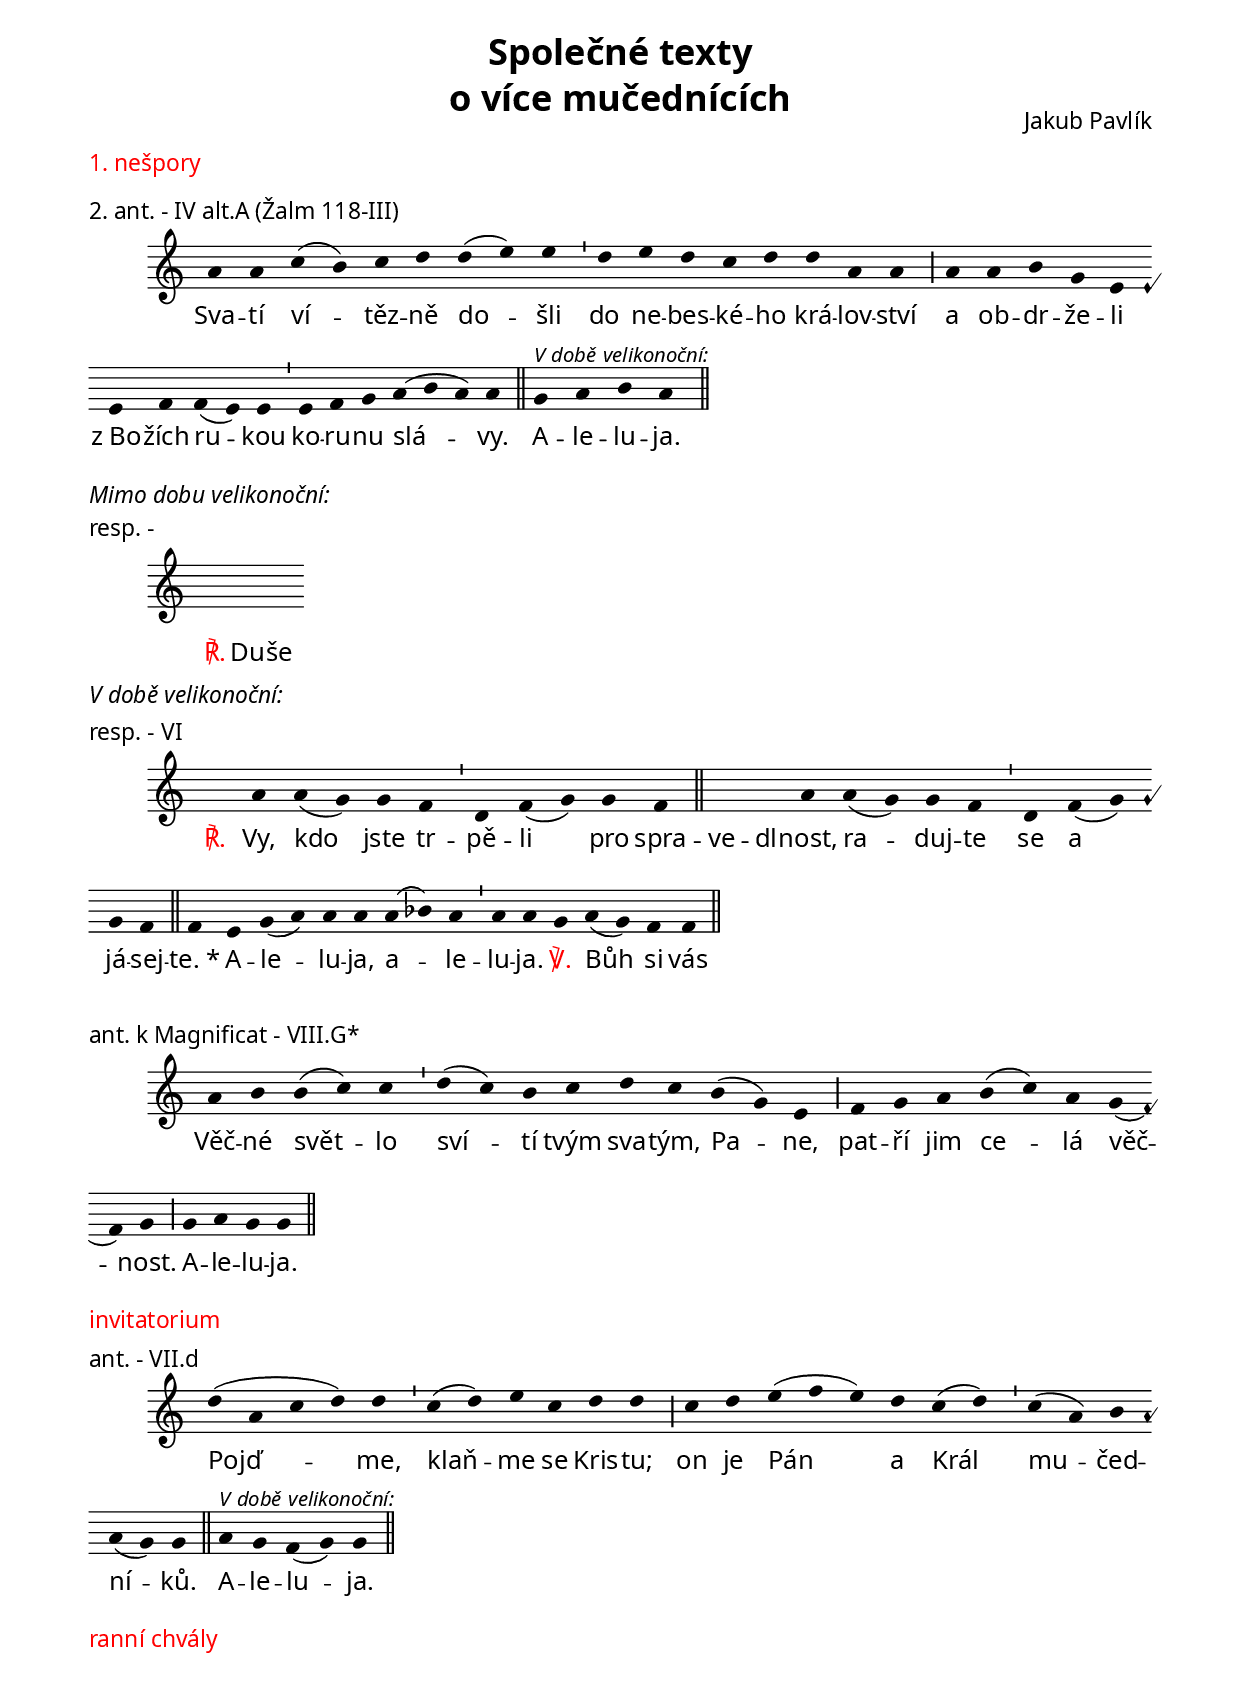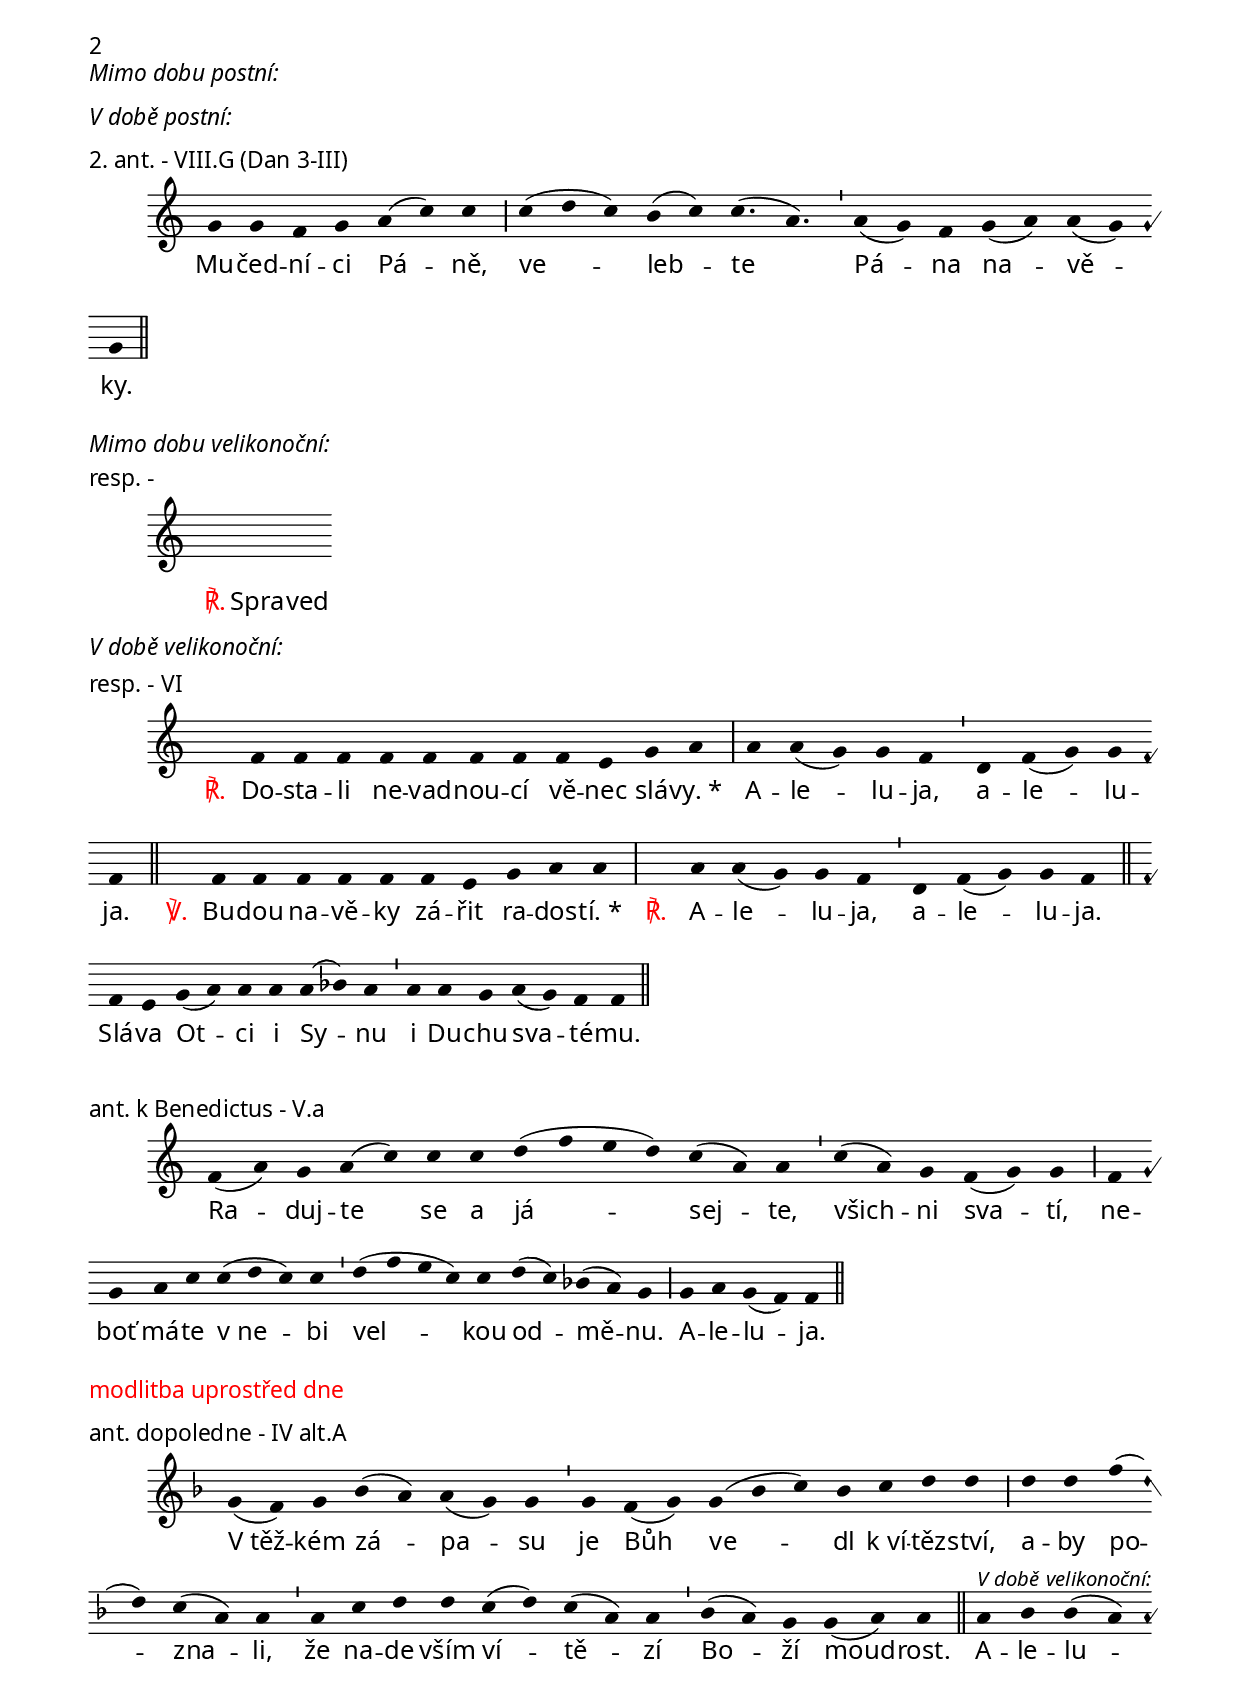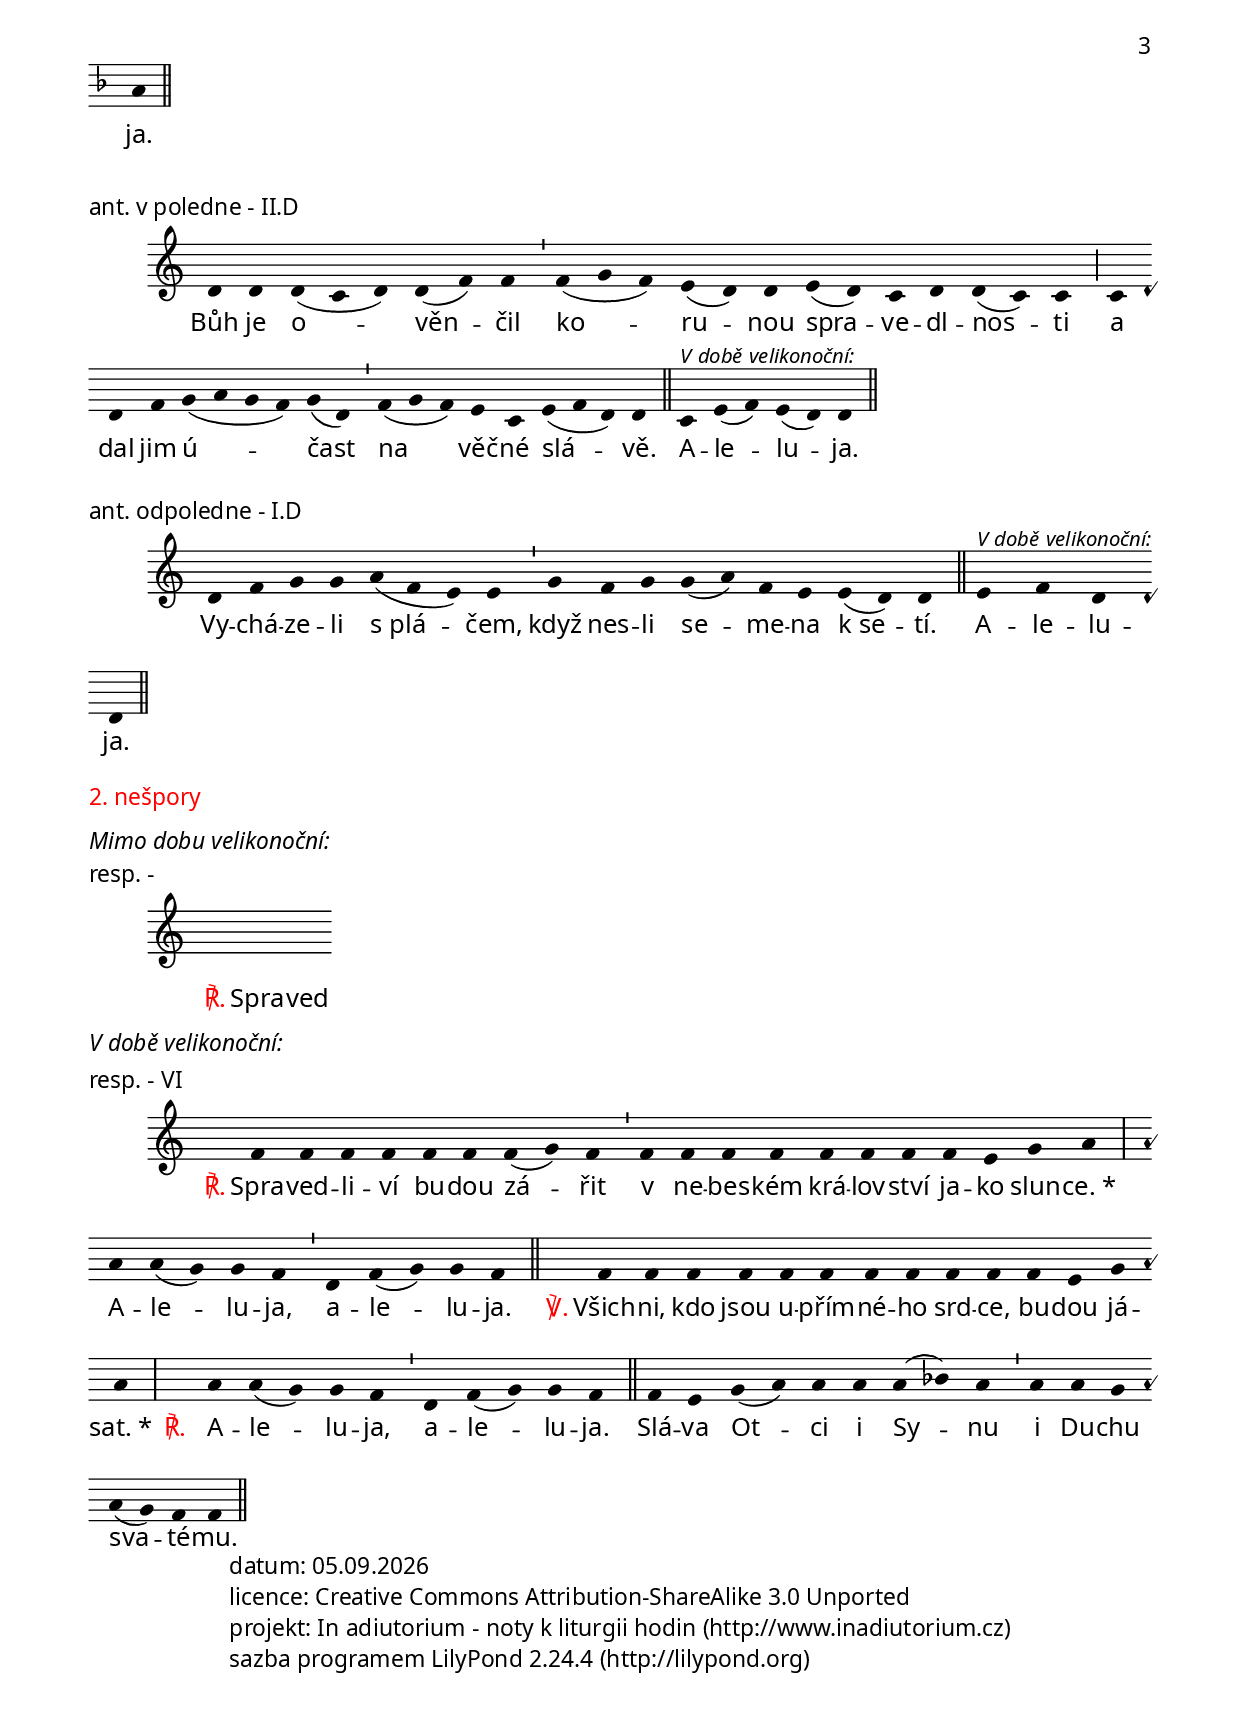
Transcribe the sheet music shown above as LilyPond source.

\version "2.15.39"

\header {
  title = \markup\center-column{"Společné texty" "o více mučednících"}
  composer = "Jakub Pavlík"
}

\include "../spolecne.ly"
\include "../dilyresponsorii.ly"

\markup {\nadpisHodinka {"1. nešpory"}}

\score {
  \relative c' {
    \choralniRezim
    
  }
  \addlyrics {
    Mu -- čed -- ní -- ci na ze -- mi pro Kris -- ta mno -- ho vy -- tr -- pě -- li,
    a bez -- peč -- ně do -- sáh -- li věč -- né od -- mě -- ny.
    
    A -- le -- lu -- ja.
  }
  \header {
    quid = "1. ant."
    modus = ""
    differentia = "" 
    psalmus = "Žalm 118-I+II"
    id = ""
    piece = \markup {\sestavTitulek}
  }
}

\score {
  \relative c'' {
    \choralniRezim
    a4 a c( b) c d d( e) e \barMin d e d c d d a a \barMaior
    a a b g e e f f( e) e \barMin e f g a( b a) a \barFinalis
    
    g^\markup\rubrVelikAleluja a b a \barFinalis
  }
  \addlyrics {
    Sva -- tí ví -- těz -- ně do -- šli do ne -- bes -- ké -- ho krá -- lov -- ství
    a ob -- dr -- že -- li z_Bo -- žích ru -- kou ko -- ru -- nu slá -- vy.
    
    A -- le -- lu -- ja.
  }
  \header {
    quid = "2. ant."
    modus = "IV alt"
    differentia = "A" 
    psalmus = "Žalm 118-III"
    id = ""
    fons = "podle 3. ant. nešp. Zeleného čtvrtku"
    piece = \markup {\sestavTitulek}
  }
}

\score {
  \relative c' {
    \choralniRezim
    
  }
  \addlyrics {
    Mu -- čed -- ní -- ci po -- lo -- ži -- li ži -- vot pro Kris -- ta
    a bu -- dou žít na -- vě -- ky.
    
    A -- le -- lu -- ja.
  }
  \header {
    quid = "3. ant."
    modus = ""
    differentia = "" 
    psalmus = "1 Petr 2"
    id = ""
    piece = \markup {\sestavTitulek}
  }
}

\markup\italic{Mimo dobu velikonoční:}

\score {
  \relative c' {
    \choralniRezim
    
    % R
    \neviditelna a
    
    % V
    \neviditelna a
    
    % R
    \neviditelna a
    
    % Slava
  }
  \addlyrics {
    \Response Du -- še spra -- ved -- li -- vých jsou v_Bo -- ží ru -- ce,_*
    a ne -- do -- tkne se jich u -- tr -- pe -- ní.
    \Verse Je -- jich smrt by -- la po -- klá -- dá -- na za ne -- štěs -- tí,
    do -- sáh -- li však věč -- né -- ho po -- ko -- je,_*
    \Response a ne -- do -- tkne se jich u -- tr -- pe -- ní.
    \textRespDoxologie
  }
  \header {
    quid = "resp."
    modus = ""
    id = ""
    piece = \markup {\sestavTitulekResp}
  }
}

\score {
  \relative c' {
    \choralniRezim
    
  }
  \addlyrics {
    Ne -- bes -- ké krá -- lov -- ství pat -- ří těm,
    kdo o -- bě -- to -- va -- li svůj ži -- vot pro Kris -- ta.
    Rou -- cho si vy -- pra -- li v_Be -- rán -- ko -- vě kr -- vi
    a do -- sáh -- li věč -- né slá -- vy.
  }
  \header {
    quid = "ant. k Magnificat"
    modus = ""
    differentia = "" 
    psalmus = ""
    id = ""
    piece = \markup {\sestavTitulekBezZalmu}
  }
}

\markup\italic{V době velikonoční:}

\score {
  \relative c' {
    \choralniRezim
    
    % R
    \neviditelna f
    \respVIalelujaResponsum \barFinalis
    % V
    \neviditelna f
    
    % R
    \neviditelna a
    \respVIalelujaResponsum \barFinalis
    % Slava
    \respVIalelujaDoxologie \barFinalis
  }
  \addlyrics {
    \Response Vy, kdo jste tr -- pě -- li pro spra -- ve -- dl -- nost,
    ra -- duj -- te se a já -- sej -- te._* \textRespAleluja
    \Verse Bůh si vás vy -- vo -- lil za svůj ma -- je -- tek._*
    \Response \textRespAleluja
    \textRespDoxologie
  }
  \header {
    quid = "resp."
    modus = "VI"
    id = ""
    piece = \markup {\sestavTitulekResp}
  }
} 

\score {
  \relative c'' {
    \choralniRezim
    a4 b b( c) c \barMin d( c) b c d c b( g) e \barMaior
    f g a b( c) a g( f) g \barMaior
    g a g g \barFinalis
  }
  \addlyrics {
    Věč -- né svět -- lo sví -- tí tvým sva -- tým, Pa -- ne,
    pat -- ří jim ce -- lá věč -- nost.
    A -- le -- lu -- ja.
  }
  \header {
    quid = "ant. k Magnificat"
    modus = "VIII"
    differentia = "G*" 
    psalmus = ""
    id = ""
    fons = "commune jednoho mučedníka"
    piece = \markup {\sestavTitulekBezZalmu}
  }
}

\markup {\nadpisHodinka {"invitatorium"}}

\score {
  \relative c'' {
    \choralniRezim
    d4( a c d) d \barMin c( d) e c d d \barMaior
    c d e( f e) d c( d) \barMin c( a) b a( g) g \barFinalis
    
    a^\markup\rubrVelikAleluja g f( g) g \barFinalis
  }
  \addlyrics {
    Pojď -- me, klaň -- me se Kris -- tu; 
    on je Pán a Král mu -- čed  -- ní -- ků.
    
    A -- le -- lu -- ja.
  }
  \header {
    quid = "ant."
    modus = "VII"
    differentia = "d" 
    psalmus = ""
    id = ""
    fons = "commune jednoho mučedníka"
    piece = \markup {\sestavTitulekBezZalmu}
  }
}

\markup {\nadpisHodinka {"ranní chvály"}}

\score {
  \relative c' {
    \choralniRezim
    
  }
  \addlyrics {
    Kris -- to -- vi mu -- čed -- ní -- ci
    v_bo -- les -- tech o -- bra -- ce -- li svou my -- sl k_ne -- bi
    a vo -- la -- li:
    Pa -- ne, po -- má -- hej nám!
    
    A -- le -- lu -- ja.
  }
  \header {
    quid = "1. ant."
    modus = ""
    differentia = "" 
    psalmus = "Žalm 63"
    id = ""
    piece = \markup {\sestavTitulek}
  }
}

\markup\italic{Mimo dobu postní:}

\score {
  \relative c' {
    \choralniRezim
    
  }
  \addlyrics {
    Du -- še spra -- ved -- li -- vých,
    zpí -- vej -- te s_an -- dě -- ly Bo -- hu chva -- lo -- zpěv.
    A -- le -- lu -- ja.
  }
  \header {
    quid = "2. ant."
    modus = ""
    differentia = "" 
    psalmus = "Dan 3-III"
    id = ""
    piece = \markup {\sestavTitulek}
  }
}

\markup\italic{V době postní:}

\score {
  \relative c'' {
    \choralniRezim
    g4 g f g a( c) c \barMaior
    c( d c) b( c) c4.( a) \barMin a4( g) f g( a) a( g) g \barFinalis
  }
  \addlyrics {
    Mu -- čed -- ní -- ci Pá -- ně,
    ve -- leb -- te Pá -- na na -- vě -- ky.
  }
  \header {
    quid = "2. ant."
    modus = "VIII"
    differentia = "G" 
    psalmus = "Dan 3-III"
    id = ""
    fons = "commune jednoho mučedníka, r.ch., 2. ant; bez aleluja"
    piece = \markup {\sestavTitulek}
  }
}

\score {
  \relative c' {
    \choralniRezim
    
  }
  \addlyrics {
    Zá -- stu -- py mu -- čed -- ní -- ků,
    chval -- te Pá -- na na vý -- sos -- tech.
    
    A -- le -- lu -- ja.
  }
  \header {
    quid = "3. ant."
    modus = ""
    differentia = "" 
    psalmus = "Žalm 149"
    id = ""
    piece = \markup {\sestavTitulek}
  }
}

\markup\italic{Mimo dobu velikonoční:}

\score {
  \relative c' {
    \choralniRezim
    
    % R
    \neviditelna a
    
    % V
    \neviditelna a
    
    % R
    \neviditelna a
    
    % Slava
  }
  \addlyrics {
    \Response Spra -- ved -- li -- ví ži -- jí na -- vě -- ky,_*
    do -- sáh -- li věč -- né od -- mě -- ny v_ne -- bi.
    \Verse Je -- jich jmé -- no ne -- bu -- de vy -- ma -- zá -- no
    z_kni -- hy ži -- vo -- ta,_*
    \Response do -- sáh -- li věč -- né od -- mě -- ny v_ne -- bi.
    \textRespDoxologie
  }
  \header {
    quid = "resp."
    modus = ""
    id = ""
    piece = \markup {\sestavTitulekResp}
  }
}  

\score {
  \relative c' {
    \choralniRezim
    
  }
  \addlyrics {
    Bla -- ho -- sla -- ve -- ní,
    kdo jsou pro -- ná -- sle -- do -- vá -- ni pro spra -- ve -- dl -- nost,
    ne -- boť je -- jich je ne -- bes -- ké krá -- lov -- ství.
  }
  \header {
    quid = "ant. k Benedictus"
    modus = ""
    differentia = "" 
    psalmus = ""
    id = ""
    piece = \markup {\sestavTitulekBezZalmu}
  }
}

\markup\italic{V době velikonoční:}

\score {
  \relative c' {
    \choralniRezim
    
    % R
    \neviditelna f
    f4 f f f f f f f e g a \barMax
    \respVIalelujaResponsum \barFinalis
    % V
    \neviditelna f
    f4 f f f f f e g a a \barMax
    % R
    \neviditelna a
    \respVIalelujaResponsum \barFinalis
    % Slava
    \respVIalelujaDoxologie \barFinalis
  }
  \addlyrics {
    \Response Do -- sta -- li ne -- vad -- nou -- cí vě -- nec slá -- vy._* \textRespAleluja
    \Verse Bu -- dou na -- vě -- ky zá -- řit ra -- dos -- tí._*
    \Response \textRespAleluja
    \textRespDoxologie
  }
  \header {
    quid = "resp."
    modus = "VI"
    id = ""
    fons = "commune jednoho mučedníka"
    piece = \markup {\sestavTitulekResp}
  }
} 

\score {
  \relative c' {
    \choralniRezim
    f4( a) g a( c) c c d( f e d) c( a) a \barMin c( a) g f( g) g \barMaior
    f g a c c( d c) c \barMin d( f e c) c d( c) bes( a) g \barMaior
    g a g( f) f \barFinalis
  }
  \addlyrics {
    Ra -- duj -- te se a já -- sej -- te, všich -- ni sva -- tí,
    ne -- boť má -- te v_ne -- bi vel -- kou od -- mě -- nu.
    A -- le -- lu -- ja.
  }
  \header {
    quid = "ant. k Benedictus"
    modus = "V"
    differentia = "a" 
    psalmus = ""
    id = ""
    fons = "commune jednoho mučedníka"
    piece = \markup {\sestavTitulekBezZalmu}
  }
}

\markup {\nadpisHodinka {"modlitba uprostřed dne"}}

\score {
  \relative c'' {
    \choralniRezim
    \key f \major
    g4( f) g bes( a) a( g) g \barMin
    g f( g) g( bes c) bes c d d \barMaior
    
    d d f( d) c( a) a \barMin
    
    a c d d c( d) c( a) a \barMin
    bes( a) g g( a) a \barFinalis
    
    a^\markup\small\italic{V době velikonoční:} bes bes( a) a \barFinalis
  }
  \addlyrics {
    V_těž -- kém zá -- pa -- su 
    je Bůh ve -- dl k_ví -- těz -- ství,
    
    a -- by po -- zna -- li,
    že na -- de vším ví -- tě -- zí Bo -- ží moud -- rost.
    
    A -- le -- lu -- ja.
  }
  \header {
    quid = "ant. dopoledne"
    modus = "IV alt"
    differentia = "A" 
    psalmus = ""
    id = ""
    fons = "commune jednoho mučedníka; upraven text, odstraněna varianta melodie"
    piece = \markup {\sestavTitulekBezZalmu}
  }
}

\score {
  \relative c' {
    \choralniRezim
    % Tahle antifona se mi zda zvlast krasna.
    d4 d d( c d) d( f) f \barMin
    f( g f) e( d) d e( d) c d d( c) c \barMaior
    c d f g( a g f) g( d) \barMin
    f( g f) e c e( f d) d \barFinalis
    c^\markup\small\italic{V době velikonoční:} e( f) e( d) d \barFinalis
  }
  \addlyrics {
    Bůh je o -- věn -- čil 
    ko -- ru -- nou spra -- ve -- dl -- nos -- ti
    a dal jim ú -- čast 
    na věč -- né slá -- vě.
    
    A -- le -- lu -- ja.
  }
  \header {
    quid = "ant. v poledne"
    modus = "II"
    differentia = "D" 
    psalmus = ""
    id = ""
    fons = "commune jednoho mučedníka; upraven text"
    piece = \markup {\sestavTitulekBezZalmu}
  }
}

\score {
  \relative c' {
    \choralniRezim
    d4 f g g a( f e) e \barMin
    g f g g( a) f e e( d) d \barFinalis
    
    e^\markup\small\italic{V době velikonoční:} f d d \barFinalis
  }
  \addlyrics {
    Vy -- chá -- ze -- li s_plá -- čem, 
    když nes -- li se -- me -- na k_se -- tí.
    
    A -- le -- lu -- ja.
  }
  \header {
    quid = "ant. odpoledne"
    modus = "I"
    differentia = "D" 
    psalmus = ""
    id = ""
    piece = \markup {\sestavTitulekBezZalmu}
  }
}

\markup {\nadpisHodinka {"2. nešpory"}}

\score {
  \relative c' {
    \choralniRezim
    
  }
  \addlyrics {
    Tě -- la sva -- tých by -- la po -- hřbe -- na v_po -- ko -- ji
    a je -- jich jmé -- no ži -- je na -- vě -- ky.
    
    A -- le -- lu -- ja.
  }
  \header {
    quid = "1. ant."
    modus = ""
    differentia = "" 
    psalmus = "Žalm 116-I"
    id = ""
    piece = \markup {\sestavTitulek}
  }
}

\score {
  \relative c' {
    \choralniRezim
    
  }
  \addlyrics {
    Mu -- čed -- ní -- ci by -- li za -- bi -- ti pro Bo -- ží slo -- vo
    a pro svě -- dec -- tví, kte -- ré vy -- da -- li.
    
    A -- le -- lu -- ja.
  }
  \header {
    quid = "2. ant."
    modus = ""
    differentia = "" 
    psalmus = "Žalm 116-II"
    id = ""
    piece = \markup {\sestavTitulek}
  }
}

\score {
  \relative c' {
    \choralniRezim
    
  }
  \addlyrics {
    Sva -- tí mu -- čed -- ní -- ci 
    vy -- da -- li své tě -- lo pro Bo -- ží zá -- kon,
    a rou -- cho si do -- bě -- la vy -- pra -- li
    v_Be -- rán -- ko -- vě kr -- vi.
    
    A -- le -- lu -- ja.
  }
  \header {
    quid = "3. ant."
    modus = ""
    differentia = "" 
    psalmus = "Zj 4"
    id = ""
    piece = \markup {\sestavTitulek}
  }
}

\markup\italic{Mimo dobu velikonoční:}

\score {
  \relative c' {
    \choralniRezim
    
    % R
    \neviditelna a
    
    % V
    \neviditelna a
    
    % R
    \neviditelna a
    
    % Slava
  }
  \addlyrics {
    \Response Spra -- ved -- li -- vým při -- chá -- zí spá -- sa od Hos -- po -- di -- na,_*
    v_do -- bách tís -- ně je jim ú -- to -- čiš -- těm.
    \Verse Hos -- po -- din jim po -- má -- há a chrá -- ní je,_*
    \Response v_do -- bách tís -- ně je jim ú -- to -- čiš -- těm.
    \textRespDoxologie
  }
  \header {
    quid = "resp."
    modus = ""
    id = ""
    piece = \markup {\sestavTitulekResp}
  }
}

\score {
  \relative c' {
    \choralniRezim
    
  }
  \addlyrics {
    Sva -- tí mu -- čed -- ní -- ci se ra -- du -- jí v_ne -- bi,
    pro -- to -- že ná -- sle -- do -- va -- li Kris -- ta
    a z_lás -- ky k_ně -- mu pro -- li -- li svou krev;
    bu -- dou s_ním kra -- lo -- vat na -- vě -- ky.
  }
  \header {
    quid = "ant. k Magnificat"
    modus = ""
    differentia = "" 
    psalmus = ""
    id = ""
    piece = \markup {\sestavTitulekBezZalmu}
  }
}

\markup\italic{V době velikonoční:}

\score {
  \relative c' {
    \choralniRezim
    
    % R
    \neviditelna f
    f4 f f f f f f( g)f \barMin f f f f f f f f e g a \barMax
    \respVIalelujaResponsum \barFinalis
    % V
    \neviditelna f
    f4 f f f f f f f f f f e g a \barMax
    % R
    \neviditelna a
    \respVIalelujaResponsum \barFinalis
    % Slava
    \respVIalelujaDoxologie \barFinalis
  }
  \addlyrics {
    \Response Spra -- ved -- li -- ví bu -- dou zá -- řit 
    v ne -- bes -- kém krá -- lov -- ství ja -- ko slun -- ce._* \textRespAleluja
    \Verse Všich -- ni, kdo jsou u -- přím -- né -- ho srd -- ce,
    bu -- dou já -- sat._*
    \Response \textRespAleluja
    \textRespDoxologie
  }
  \header {
    quid = "resp."
    modus = "VI"
    id = ""
    piece = \markup {\sestavTitulekResp}
  }
}

\score {
  \relative c' {
    \choralniRezim
    
  }
  \addlyrics {
    Ra -- duj -- te se, sva -- tí, před Be -- rán -- ko -- vým trů -- nem,
    v_krá -- lov -- ství,
    kte -- ré je pro vás při -- pra -- ve -- né
    od za -- lo -- že -- ní svě -- ta.
    A -- le -- lu -- ja.
  }
  \header {
    quid = "ant. k Magnificat"
    modus = ""
    differentia = "" 
    psalmus = ""
    id = ""
    piece = \markup {\sestavTitulekBezZalmu}
  }
}